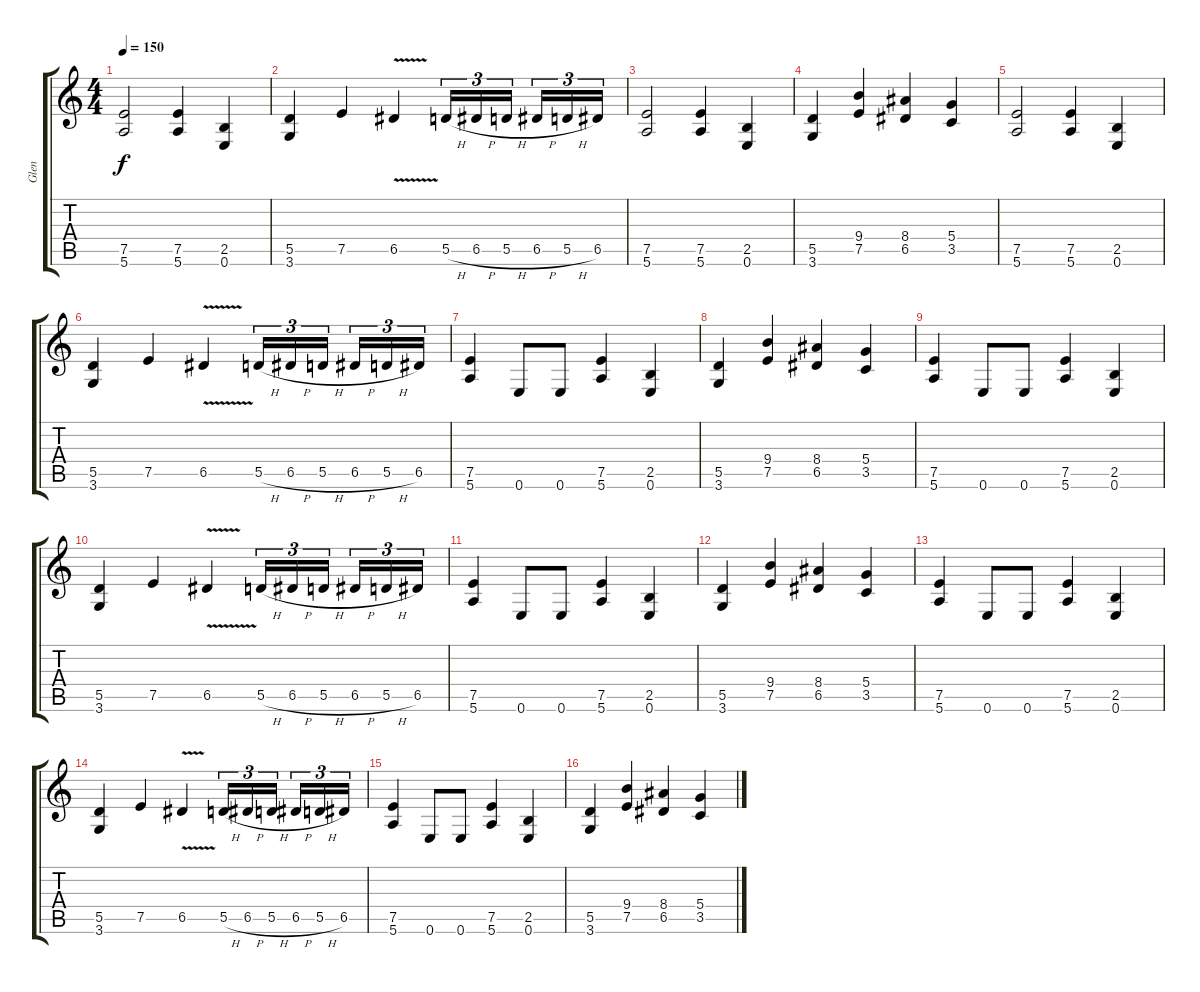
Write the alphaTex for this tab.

\track ("Glen" "Glen") {instrument distortionguitar}
\staff {score tabs}
\tuning (E4 B3 G3 D3 A2 E2) {hide}
\ts (4 4)
\tempo 150
\clef g2
\ks c
(7.5 5.6).2{dy f} (7.5 5.6).4 (2.5 0.6).4 |
(5.5 3.6).4 7.5.4 6.5{v}.4 5.5{h}.16{tu (3 2)} 6.5{h}.16{tu (3 2)} 5.5{h}.16{tu (3 2) beam splitsecondary} 6.5{h}.16{tu (3 2)} 5.5{h}.16{tu (3 2)} 6.5.16{tu (3 2)} |
(7.5 5.6).2 (7.5 5.6).4 (2.5 0.6).4 |
(5.5 3.6).4 (9.4 7.5).4 (8.4 6.5).4 (5.4 3.5).4 |
(7.5 5.6).2 (7.5 5.6).4 (2.5 0.6).4 |
(5.5 3.6).4 7.5.4 6.5{v}.4 5.5{h}.16{tu (3 2)} 6.5{h}.16{tu (3 2)} 5.5{h}.16{tu (3 2) beam splitsecondary} 6.5{h}.16{tu (3 2)} 5.5{h}.16{tu (3 2)} 6.5.16{tu (3 2)} |
(7.5 5.6).4 0.6.8 0.6.8 (7.5 5.6).4 (2.5 0.6).4 |
(5.5 3.6).4 (9.4 7.5).4 (8.4 6.5).4 (5.4 3.5).4 |
(7.5 5.6).4 0.6.8 0.6.8 (7.5 5.6).4 (2.5 0.6).4 |
(5.5 3.6).4 7.5.4 6.5{v}.4 5.5{h}.16{tu (3 2)} 6.5{h}.16{tu (3 2)} 5.5{h}.16{tu (3 2) beam splitsecondary} 6.5{h}.16{tu (3 2)} 5.5{h}.16{tu (3 2)} 6.5.16{tu (3 2)} |
(7.5 5.6).4 0.6.8 0.6.8 (7.5 5.6).4 (2.5 0.6).4 |
(5.5 3.6).4 (9.4 7.5).4 (8.4 6.5).4 (5.4 3.5).4 |
(7.5 5.6).4 0.6.8 0.6.8 (7.5 5.6).4 (2.5 0.6).4 |
(5.5 3.6).4 7.5.4 6.5{v}.4 5.5{h}.16{tu (3 2)} 6.5{h}.16{tu (3 2)} 5.5{h}.16{tu (3 2) beam splitsecondary} 6.5{h}.16{tu (3 2)} 5.5{h}.16{tu (3 2)} 6.5.16{tu (3 2)} |
(7.5 5.6).4 0.6.8 0.6.8 (7.5 5.6).4 (2.5 0.6).4 |
(5.5 3.6).4 (9.4 7.5).4 (8.4 6.5).4 (5.4 3.5).4
